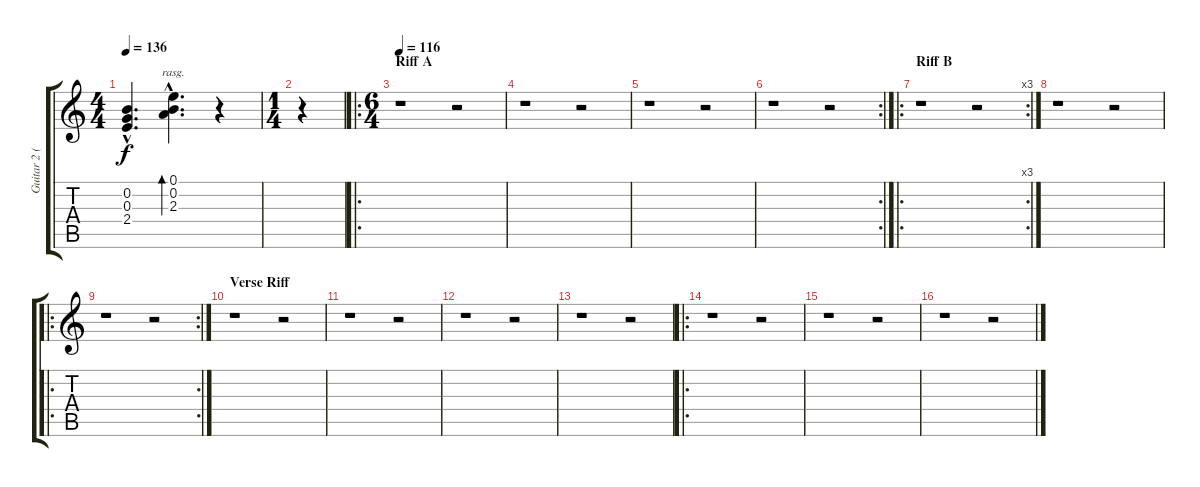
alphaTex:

\track ("Guitar 2 (clean)" "Guitar 2 (") {instrument acousticguitarsteel}
\staff {score tabs}
\tuning (E4 B3 G3 D3 A2 E2) {hide}
\ts (4 4)
\tempo 136
\clef g2
\ks c
(0.2{hac t} 0.3{hac t} 2.4{hac t}).4{d dy f} (0.1{hac} 0.2{hac} 2.3{hac}).4{d bd 120 rasg ii} r.4 |
\ts (1 4)
r.4 |
\ro
\ts (6 4)
\section ("" "Riff A")
\tempo 116
r.1 r.2 |
r.1 r.2 |
r.1 r.2 |
\rc 2
r.1 r.2 |
\ro
\rc 3
\section ("" "Riff B")
r.1 r.2 |
r.1 r.2 |
\ro
\rc 2
r.1 r.2 |
\section ("" "Verse Riff")
r.1 r.2 |
r.1 r.2 |
r.1 r.2 |
r.1 r.2 |
\ro
r.1 r.2 |
r.1 r.2 |
r.1 r.2
